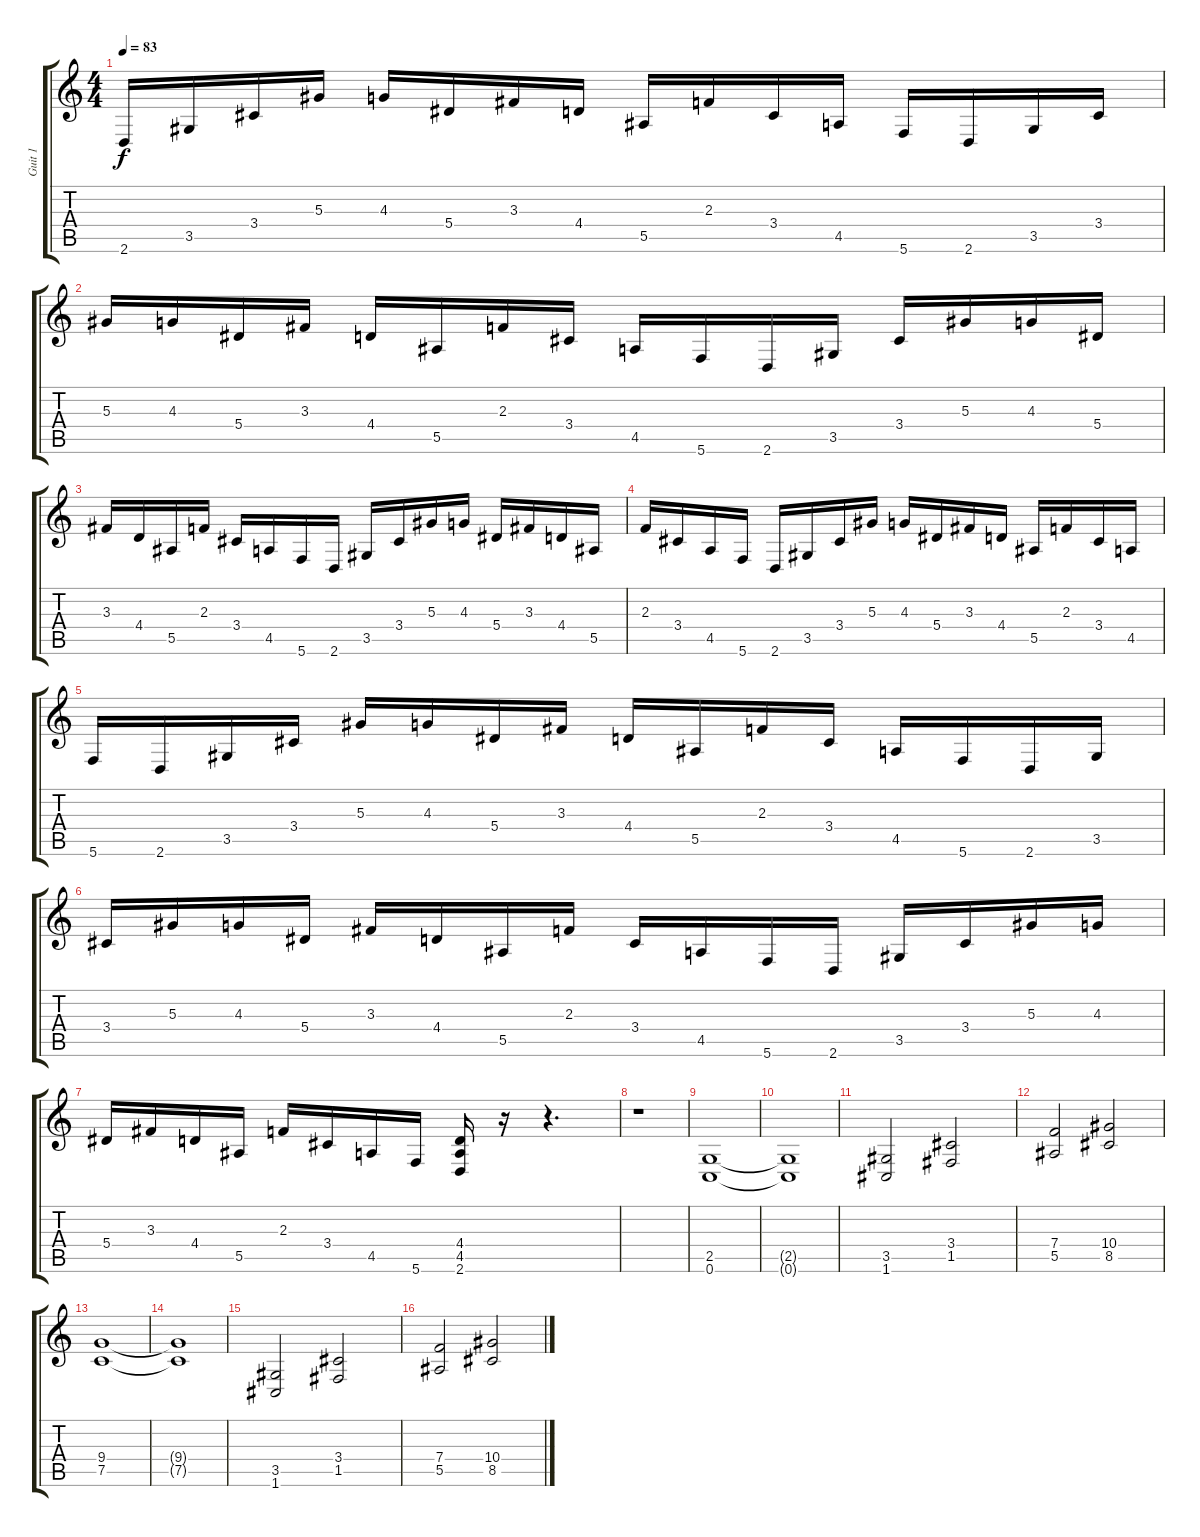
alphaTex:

\track ("Guit 1" "Guit 1") {instrument distortionguitar}
\staff {score tabs}
\tuning (C4 G3 Eb3 Bb2 F2 C2) {hide}
\ts (4 4)
\tempo 83
\clef g2
\ks c
2.6.16{dy f} 3.5.16 3.4.16 5.3.16 4.3.16 5.4.16 3.3.16 4.4.16 5.5.16 2.3.16 3.4.16 4.5.16 5.6.16 2.6.16 3.5.16 3.4.16 |
5.3.16 4.3.16 5.4.16 3.3.16 4.4.16 5.5.16 2.3.16 3.4.16 4.5.16 5.6.16 2.6.16 3.5.16 3.4.16 5.3.16 4.3.16 5.4.16 |
3.3.16 4.4.16 5.5.16 2.3.16 3.4.16 4.5.16 5.6.16 2.6.16 3.5.16 3.4.16 5.3.16 4.3.16 5.4.16 3.3.16 4.4.16 5.5.16 |
2.3.16 3.4.16 4.5.16 5.6.16 2.6.16 3.5.16 3.4.16 5.3.16 4.3.16 5.4.16 3.3.16 4.4.16 5.5.16 2.3.16 3.4.16 4.5.16 |
5.6.16 2.6.16 3.5.16 3.4.16 5.3.16 4.3.16 5.4.16 3.3.16 4.4.16 5.5.16 2.3.16 3.4.16 4.5.16 5.6.16 2.6.16 3.5.16 |
3.4.16 5.3.16 4.3.16 5.4.16 3.3.16 4.4.16 5.5.16 2.3.16 3.4.16 4.5.16 5.6.16 2.6.16 3.5.16 3.4.16 5.3.16 4.3.16 |
5.4.16 3.3.16 4.4.16 5.5.16 2.3.16 3.4.16 4.5.16 5.6.16 (4.4 4.5 2.6).16 r.16 r.4{d} |
r.1 |
(2.5 0.6).1 |
(2.5{t} 0.6{t}).1 |
(3.5 1.6).2 (3.4 1.5).2 |
(7.4 5.5).2 (10.4 8.5).2 |
(9.4 7.5).1 |
(9.4{t} 7.5{t}).1 |
(3.5 1.6).2 (3.4 1.5).2 |
(7.4 5.5).2 (10.4 8.5).2
